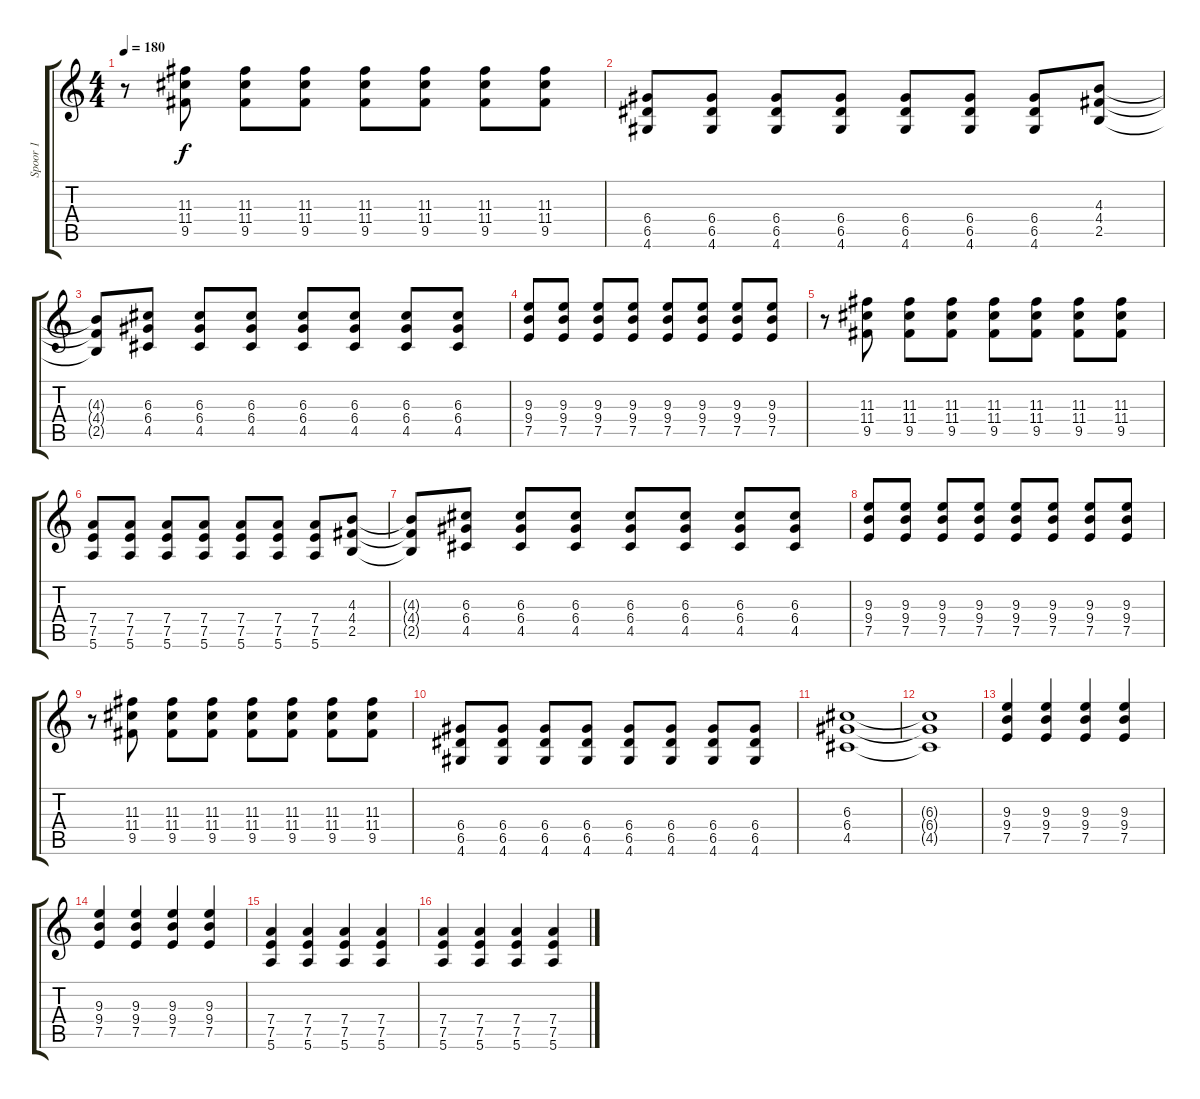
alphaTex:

\track ("Spoor 1" "Spoor 1") {instrument distortionguitar}
\staff {score tabs}
\tuning (E4 B3 G3 D3 A2 E2) {hide}
\ts (4 4)
\tempo 180
\clef g2
\ks c
r.8{dy f} (11.3 11.4 9.5).8 (11.3 11.4 9.5).8 (11.3 11.4 9.5).8 (11.3 11.4 9.5).8 (11.3 11.4 9.5).8 (11.3 11.4 9.5).8 (11.3 11.4 9.5).8 |
(6.4 6.5 4.6).8 (6.4 6.5 4.6).8 (6.4 6.5 4.6).8 (6.4 6.5 4.6).8 (6.4 6.5 4.6).8 (6.4 6.5 4.6).8 (6.4 6.5 4.6).8 (4.3 4.4 2.5).8 |
(4.3{t} 4.4{t} 2.5{t}).8 (6.3 6.4 4.5).8 (6.3 6.4 4.5).8 (6.3 6.4 4.5).8 (6.3 6.4 4.5).8 (6.3 6.4 4.5).8 (6.3 6.4 4.5).8 (6.3 6.4 4.5).8 |
(9.3 9.4 7.5).8 (9.3 9.4 7.5).8 (9.3 9.4 7.5).8 (9.3 9.4 7.5).8 (9.3 9.4 7.5).8 (9.3 9.4 7.5).8 (9.3 9.4 7.5).8 (9.3 9.4 7.5).8 |
r.8 (11.3 11.4 9.5).8 (11.3 11.4 9.5).8 (11.3 11.4 9.5).8 (11.3 11.4 9.5).8 (11.3 11.4 9.5).8 (11.3 11.4 9.5).8 (11.3 11.4 9.5).8 |
(7.4 7.5 5.6).8 (7.4 7.5 5.6).8 (7.4 7.5 5.6).8 (7.4 7.5 5.6).8 (7.4 7.5 5.6).8 (7.4 7.5 5.6).8 (7.4 7.5 5.6).8 (4.3 4.4 2.5).8 |
(4.3{t} 4.4{t} 2.5{t}).8 (6.3 6.4 4.5).8 (6.3 6.4 4.5).8 (6.3 6.4 4.5).8 (6.3 6.4 4.5).8 (6.3 6.4 4.5).8 (6.3 6.4 4.5).8 (6.3 6.4 4.5).8 |
(9.3 9.4 7.5).8 (9.3 9.4 7.5).8 (9.3 9.4 7.5).8 (9.3 9.4 7.5).8 (9.3 9.4 7.5).8 (9.3 9.4 7.5).8 (9.3 9.4 7.5).8 (9.3 9.4 7.5).8 |
r.8 (11.3 11.4 9.5).8 (11.3 11.4 9.5).8 (11.3 11.4 9.5).8 (11.3 11.4 9.5).8 (11.3 11.4 9.5).8 (11.3 11.4 9.5).8 (11.3 11.4 9.5).8 |
(6.4 6.5 4.6).8 (6.4 6.5 4.6).8 (6.4 6.5 4.6).8 (6.4 6.5 4.6).8 (6.4 6.5 4.6).8 (6.4 6.5 4.6).8 (6.4 6.5 4.6).8 (6.4 6.5 4.6).8 |
(6.3 6.4 4.5).1 |
(6.3{t} 6.4{t} 4.5{t}).1 |
(9.3 9.4 7.5).4 (9.3 9.4 7.5).4 (9.3 9.4 7.5).4 (9.3 9.4 7.5).4 |
(9.3 9.4 7.5).4 (9.3 9.4 7.5).4 (9.3 9.4 7.5).4 (9.3 9.4 7.5).4 |
(7.4 7.5 5.6).4 (7.4 7.5 5.6).4 (7.4 7.5 5.6).4 (7.4 7.5 5.6).4 |
(7.4 7.5 5.6).4 (7.4 7.5 5.6).4 (7.4 7.5 5.6).4 (7.4 7.5 5.6).4
